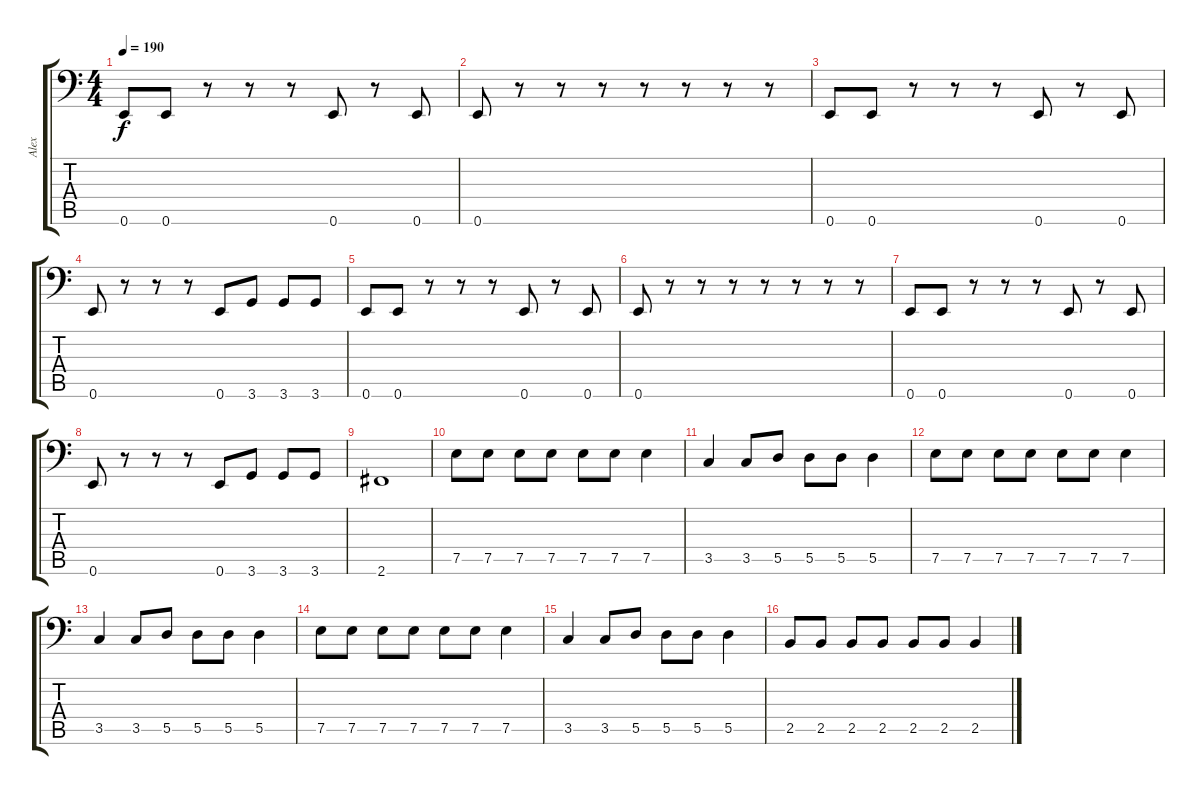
\track ("Alex" "Alex") {instrument slapbass2}
\staff {score tabs}
\tuning (E3 B2 G2 D2 A1 E1) {hide}
\ts (4 4)
\tempo 190
\clef f4
\ks c
0.6.8{dy f instrument slapbass2} 0.6.8 r.8 r.8 r.8 0.6.8 r.8 0.6.8 |
0.6.8 r.8 r.8 r.8 r.8 r.8 r.8 r.8 |
0.6.8 0.6.8 r.8 r.8 r.8 0.6.8 r.8 0.6.8 |
0.6.8 r.8 r.8 r.8 0.6.8 3.6.8 3.6.8 3.6.8 |
0.6.8 0.6.8 r.8 r.8 r.8 0.6.8 r.8 0.6.8 |
0.6.8 r.8 r.8 r.8 r.8 r.8 r.8 r.8 |
0.6.8 0.6.8 r.8 r.8 r.8 0.6.8 r.8 0.6.8 |
0.6.8 r.8 r.8 r.8 0.6.8 3.6.8 3.6.8 3.6.8 |
2.6.1 |
7.5.8 7.5.8 7.5.8 7.5.8 7.5.8 7.5.8 7.5.4 |
3.5.4 3.5.8 5.5.8 5.5.8 5.5.8 5.5.4 |
7.5.8 7.5.8 7.5.8 7.5.8 7.5.8 7.5.8 7.5.4 |
3.5.4 3.5.8 5.5.8 5.5.8 5.5.8 5.5.4 |
7.5.8 7.5.8 7.5.8 7.5.8 7.5.8 7.5.8 7.5.4 |
3.5.4 3.5.8 5.5.8 5.5.8 5.5.8 5.5.4 |
2.5.8 2.5.8 2.5.8 2.5.8 2.5.8 2.5.8 2.5.4
